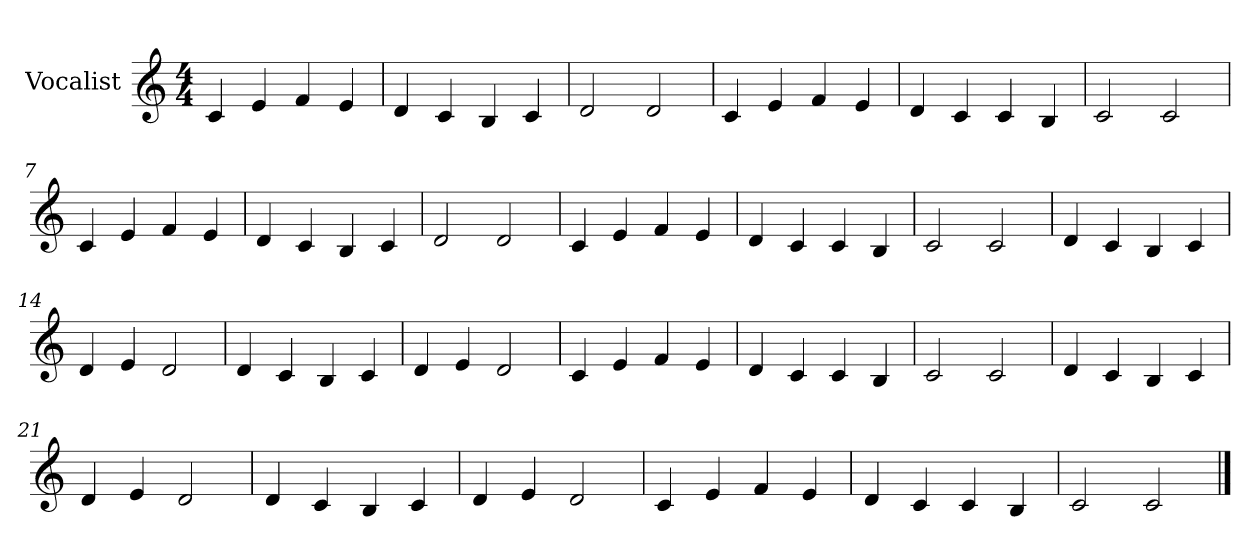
**kern
*part1
*staff1
*I"Vocalist
*k[]
*C:
*M4/4
=1
4c
4e
4f
4e
=2
4d
4c
4B
4c
=3
2d
2d
=4
4c
4e
4f
4e
=5
4d
4c
4c
4B
=6
2c
2c
=7
4c
4e
4f
4e
=8
4d
4c
4B
4c
=9
2d
2d
=10
4c
4e
4f
4e
=11
4d
4c
4c
4B
=12
2c
2c
=13
4d
4c
4B
4c
=14
4d
4e
2d
=15
4d
4c
4B
4c
=16
4d
4e
2d
=17
4c
4e
4f
4e
=18
4d
4c
4c
4B
=19
2c
2c
=20
4d
4c
4B
4c
=21
4d
4e
2d
=22
4d
4c
4B
4c
=23
4d
4e
2d
=24
4c
4e
4f
4e
=25
4d
4c
4c
4B
=26
2c
2c
==
*-
